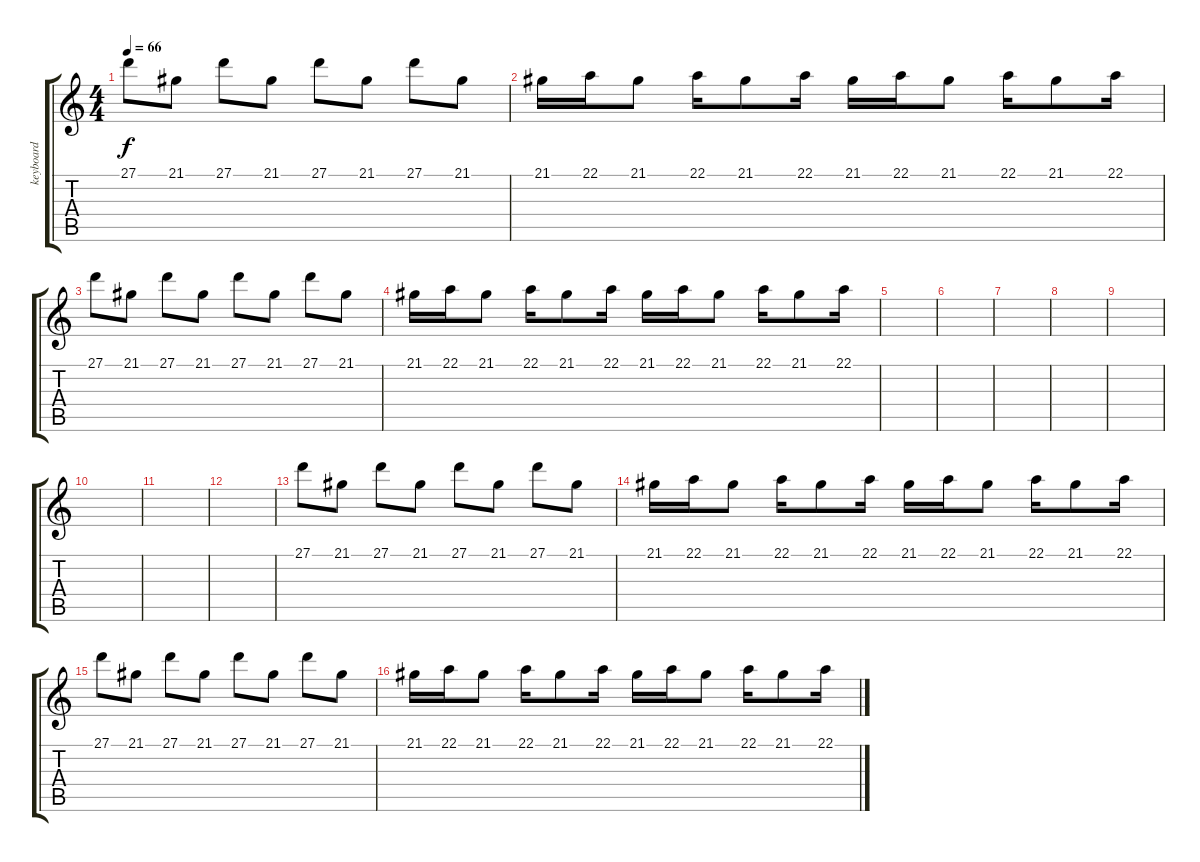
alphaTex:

\track ("keyboard" "keyboard") {instrument drawbarorgan}
\staff {score tabs}
\tuning (B3 Gb3 D3 A2 E2 B1) {hide}
\ts (4 4)
\tempo 66
\clef g2
\ks c
27.1.8{dy f} 21.1.8 27.1.8 21.1.8 27.1.8 21.1.8 27.1.8 21.1.8 |
21.1.16 22.1.16 21.1.8 22.1.16 21.1.8 22.1.16 21.1.16 22.1.16 21.1.8 22.1.16 21.1.8 22.1.16 |
27.1.8 21.1.8 27.1.8 21.1.8 27.1.8 21.1.8 27.1.8 21.1.8 |
21.1.16 22.1.16 21.1.8 22.1.16 21.1.8 22.1.16 21.1.16 22.1.16 21.1.8 22.1.16 21.1.8 22.1.16 |
|
|
|
|
|
|
|
|
27.1.8 21.1.8 27.1.8 21.1.8 27.1.8 21.1.8 27.1.8 21.1.8 |
21.1.16 22.1.16 21.1.8 22.1.16 21.1.8 22.1.16 21.1.16 22.1.16 21.1.8 22.1.16 21.1.8 22.1.16 |
27.1.8 21.1.8 27.1.8 21.1.8 27.1.8 21.1.8 27.1.8 21.1.8 |
21.1.16 22.1.16 21.1.8 22.1.16 21.1.8 22.1.16 21.1.16 22.1.16 21.1.8 22.1.16 21.1.8 22.1.16
